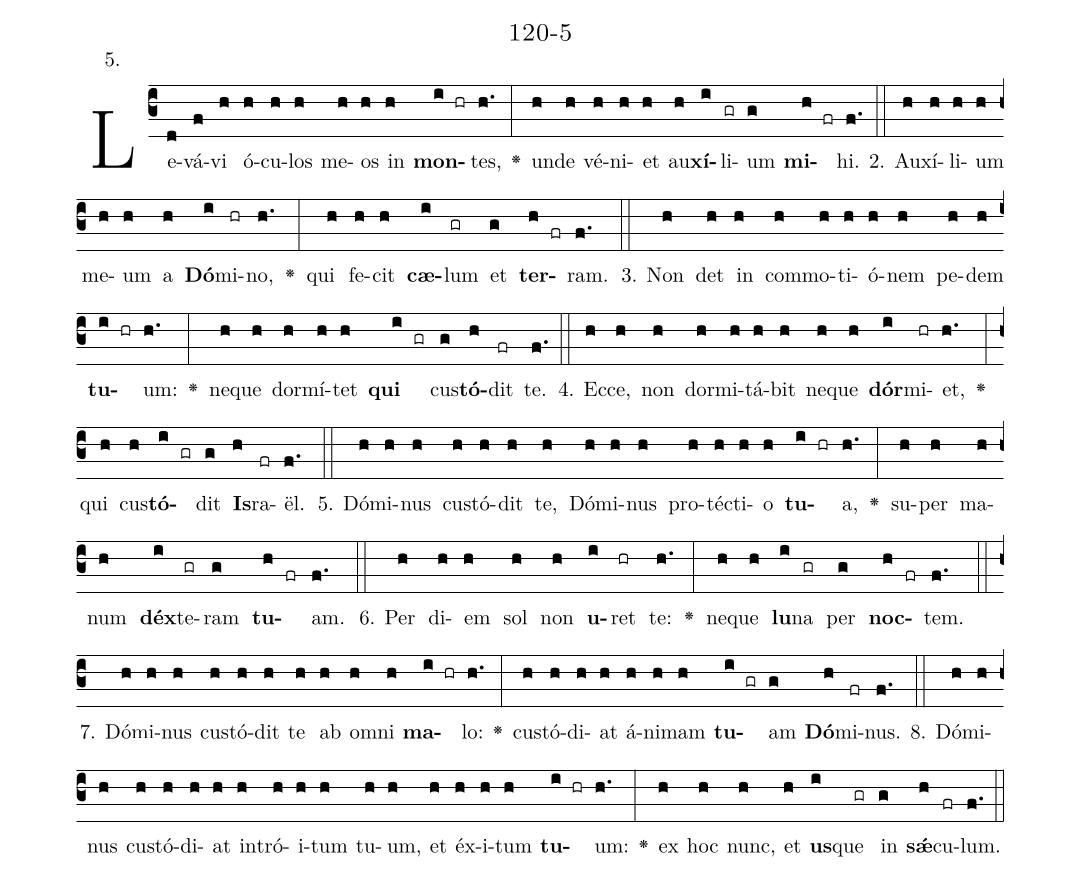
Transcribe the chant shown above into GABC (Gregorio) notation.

name: 120-5;
annotation: 5.;
%%
(c3)Le(d)vá(f)vi(h) ó(h)cu(h)los(h) me(h)os(h) in(h) <b>mon</b>(i hr)tes,(h.) <v>\greheightstar</v>(:) un(h)de(h) vé(h)ni(h)et(h) au(h)<b>xí</b>(i)li(gr)um(g) <b>mi</b>(h fr)hi.(f.) (::)
2. Au(h)xí(h)li(h)um(h) me(h)um(h) a(h) <b>Dó</b>(i)mi(hr)no,(h.) <v>\greheightstar</v>(:) qui(h) fe(h)cit(h) <b>cæ</b>(i)lum(gr) et(g) <b>ter</b>(h fr)ram.(f.) (::)
3. Non(h) det(h) in(h) com(h)mo(h)ti(h)ó(h)nem(h) pe(h)dem(h) <b>tu</b>(i hr)um:(h.) <v>\greheightstar</v>(:) ne(h)que(h) dor(h)mí(h)tet(h) <b>qui</b>(i gr) cus(g)<b>tó</b>(h)dit(fr) te.(f.) (::)
4. Ec(h)ce,(h) non(h) dor(h)mi(h)tá(h)bit(h) ne(h)que(h) <b>dór</b>(i)mi(hr)et,(h.) <v>\greheightstar</v>(:) qui(h) cus(h)<b>tó</b>(i gr)dit(g) <b>Is</b>(h)ra(fr)ël.(f.) (::)
5. Dó(h)mi(h)nus(h) cus(h)tó(h)dit(h) te,(h) Dó(h)mi(h)nus(h) pro(h)téc(h)ti(h)o(h) <b>tu</b>(i hr)a,(h.) <v>\greheightstar</v>(:) su(h)per(h) ma(h)num(h) <b>déx</b>(i)te(gr)ram(g) <b>tu</b>(h fr)am.(f.) (::)
6. Per(h) di(h)em(h) sol(h) non(h) <b>u</b>(i)ret(hr) te:(h.) <v>\greheightstar</v>(:) ne(h)que(h) <b>lu</b>(i)na(gr) per(g) <b>noc</b>(h fr)tem.(f.) (::)
7. Dó(h)mi(h)nus(h) cus(h)tó(h)dit(h) te(h) ab(h) om(h)ni(h) <b>ma</b>(i hr)lo:(h.) <v>\greheightstar</v>(:) cus(h)tó(h)di(h)at(h) á(h)ni(h)mam(h) <b>tu</b>(i gr)am(g) <b>Dó</b>(h)mi(fr)nus.(f.) (::)
8. Dó(h)mi(h)nus(h) cus(h)tó(h)di(h)at(h) in(h)tró(h)i(h)tum(h) tu(h)um,(h) et(h) éx(h)i(h)tum(h) <b>tu</b>(i hr)um:(h.) <v>\greheightstar</v>(:) ex(h) hoc(h) nunc,(h) et(h) <b>us</b>(i)que(gr) in(g) <b>sǽ</b>(h)cu(fr)lum.(f.) (::)
